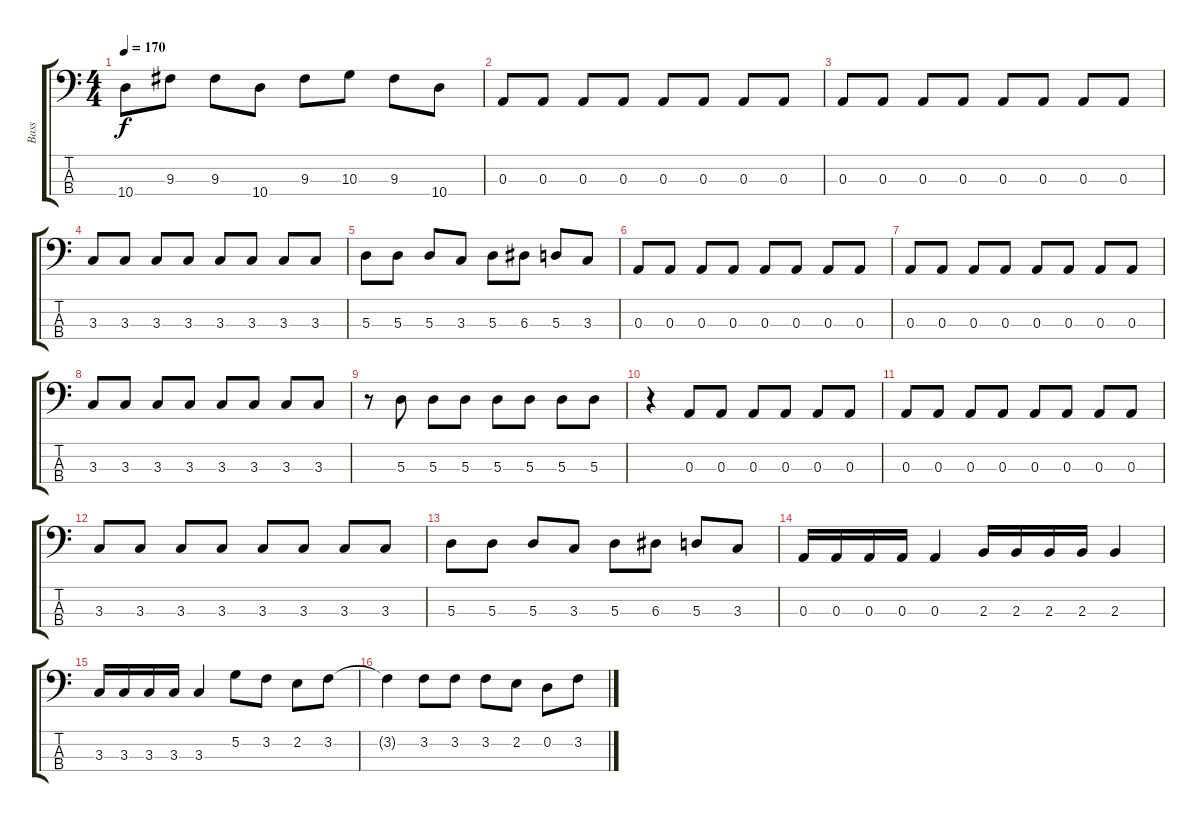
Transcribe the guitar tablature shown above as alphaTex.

\track ("Bass" "Bass") {instrument electricbassfinger}
\staff {score tabs}
\tuning (G2 D2 A1 E1) {hide}
\ts (4 4)
\tempo 170
\clef f4
\ks c
10.4{t}.8{dy f} 9.3.8 9.3.8 10.4.8 9.3.8 10.3.8 9.3.8 10.4.8 |
0.3.8 0.3.8 0.3.8 0.3.8 0.3.8 0.3.8 0.3.8 0.3.8 |
0.3.8 0.3.8 0.3.8 0.3.8 0.3.8 0.3.8 0.3.8 0.3.8 |
3.3.8 3.3.8 3.3.8 3.3.8 3.3.8 3.3.8 3.3.8 3.3.8 |
5.3.8 5.3.8 5.3.8 3.3.8 5.3.8 6.3.8 5.3.8 3.3.8 |
0.3.8 0.3.8 0.3.8 0.3.8 0.3.8 0.3.8 0.3.8 0.3.8 |
0.3.8 0.3.8 0.3.8 0.3.8 0.3.8 0.3.8 0.3.8 0.3.8 |
3.3.8 3.3.8 3.3.8 3.3.8 3.3.8 3.3.8 3.3.8 3.3.8 |
r.8 5.3.8 5.3.8 5.3.8 5.3.8 5.3.8 5.3.8 5.3.8 |
r.4 0.3.8 0.3.8 0.3.8 0.3.8 0.3.8 0.3.8 |
0.3.8 0.3.8 0.3.8 0.3.8 0.3.8 0.3.8 0.3.8 0.3.8 |
3.3.8 3.3.8 3.3.8 3.3.8 3.3.8 3.3.8 3.3.8 3.3.8 |
5.3.8 5.3.8 5.3.8 3.3.8 5.3.8 6.3.8 5.3.8 3.3.8 |
0.3.16 0.3.16 0.3.16 0.3.16 0.3.4 2.3.16 2.3.16 2.3.16 2.3.16 2.3.4 |
3.3.16 3.3.16 3.3.16 3.3.16 3.3.4 5.2.8 3.2.8 2.2.8 3.2.8 |
3.2{t}.4 3.2.8 3.2.8 3.2.8 2.2.8 0.2.8 3.2.8
